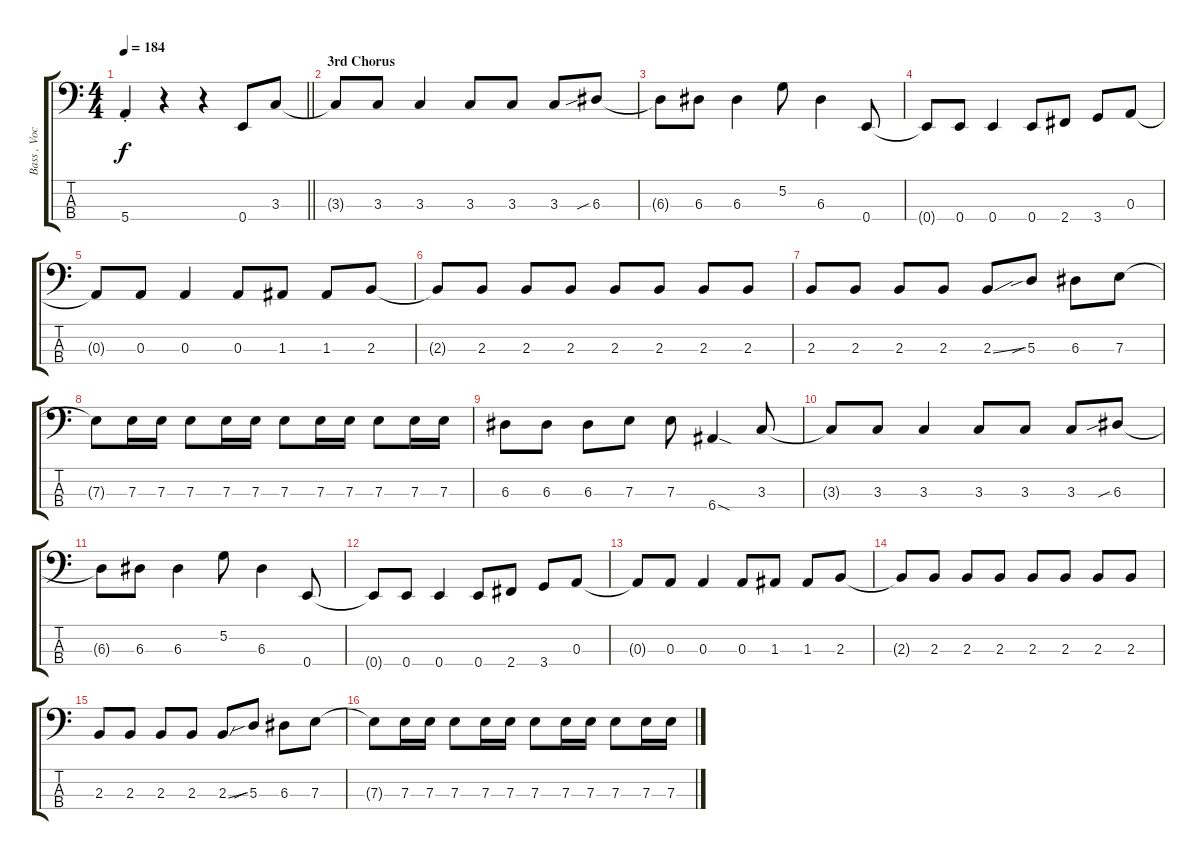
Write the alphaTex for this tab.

\track ("Bass , Vocals - Paulo Gregoletto" "Bass , Voc") {instrument electricbasspick}
\staff {score tabs}
\tuning (G2 D2 A1 E1) {hide}
\ts (4 4)
\tempo 184
\clef f4
\barLineRight lightlight
\ks c
5.4{st}.4{dy f} r.4 r.4 0.4.8 3.3.8 |
\section ("" "3rd Chorus")
3.3{t}.8 3.3.8 3.3.4 3.3.8 3.3.8 3.3.8 6.3{sib}.8 |
6.3{t}.8 6.3.8 6.3.4 5.2.8 6.3.4 0.4.8 |
0.4{t}.8 0.4.8 0.4.4 0.4.8 2.4.8 3.4.8 0.3.8 |
0.3{t}.8 0.3.8 0.3.4 0.3.8 1.3.8 1.3.8 2.3.8 |
2.3{t}.8 2.3.8 2.3.8 2.3.8 2.3.8 2.3.8 2.3.8 2.3.8 |
2.3.8 2.3.8 2.3.8 2.3.8 2.3{ss}.8 5.3{sib}.8 6.3.8 7.3.8 |
7.3{t}.8 7.3.16 7.3.16 7.3.8 7.3.16 7.3.16 7.3.8 7.3.16 7.3.16 7.3.8 7.3.16 7.3.16 |
6.3.8 6.3.8 6.3.8 7.3.8 7.3.8 6.4{sod}.4 3.3.8 |
3.3{t}.8 3.3.8 3.3.4 3.3.8 3.3.8 3.3.8 6.3{sib}.8 |
6.3{t}.8 6.3.8 6.3.4 5.2.8 6.3.4 0.4.8 |
0.4{t}.8 0.4.8 0.4.4 0.4.8 2.4.8 3.4.8 0.3.8 |
0.3{t}.8 0.3.8 0.3.4 0.3.8 1.3.8 1.3.8 2.3.8 |
2.3{t}.8 2.3.8 2.3.8 2.3.8 2.3.8 2.3.8 2.3.8 2.3.8 |
2.3.8 2.3.8 2.3.8 2.3.8 2.3{ss}.8 5.3{sib}.8 6.3.8 7.3.8 |
7.3{t}.8 7.3.16 7.3.16 7.3.8 7.3.16 7.3.16 7.3.8 7.3.16 7.3.16 7.3.8 7.3.16 7.3.16
